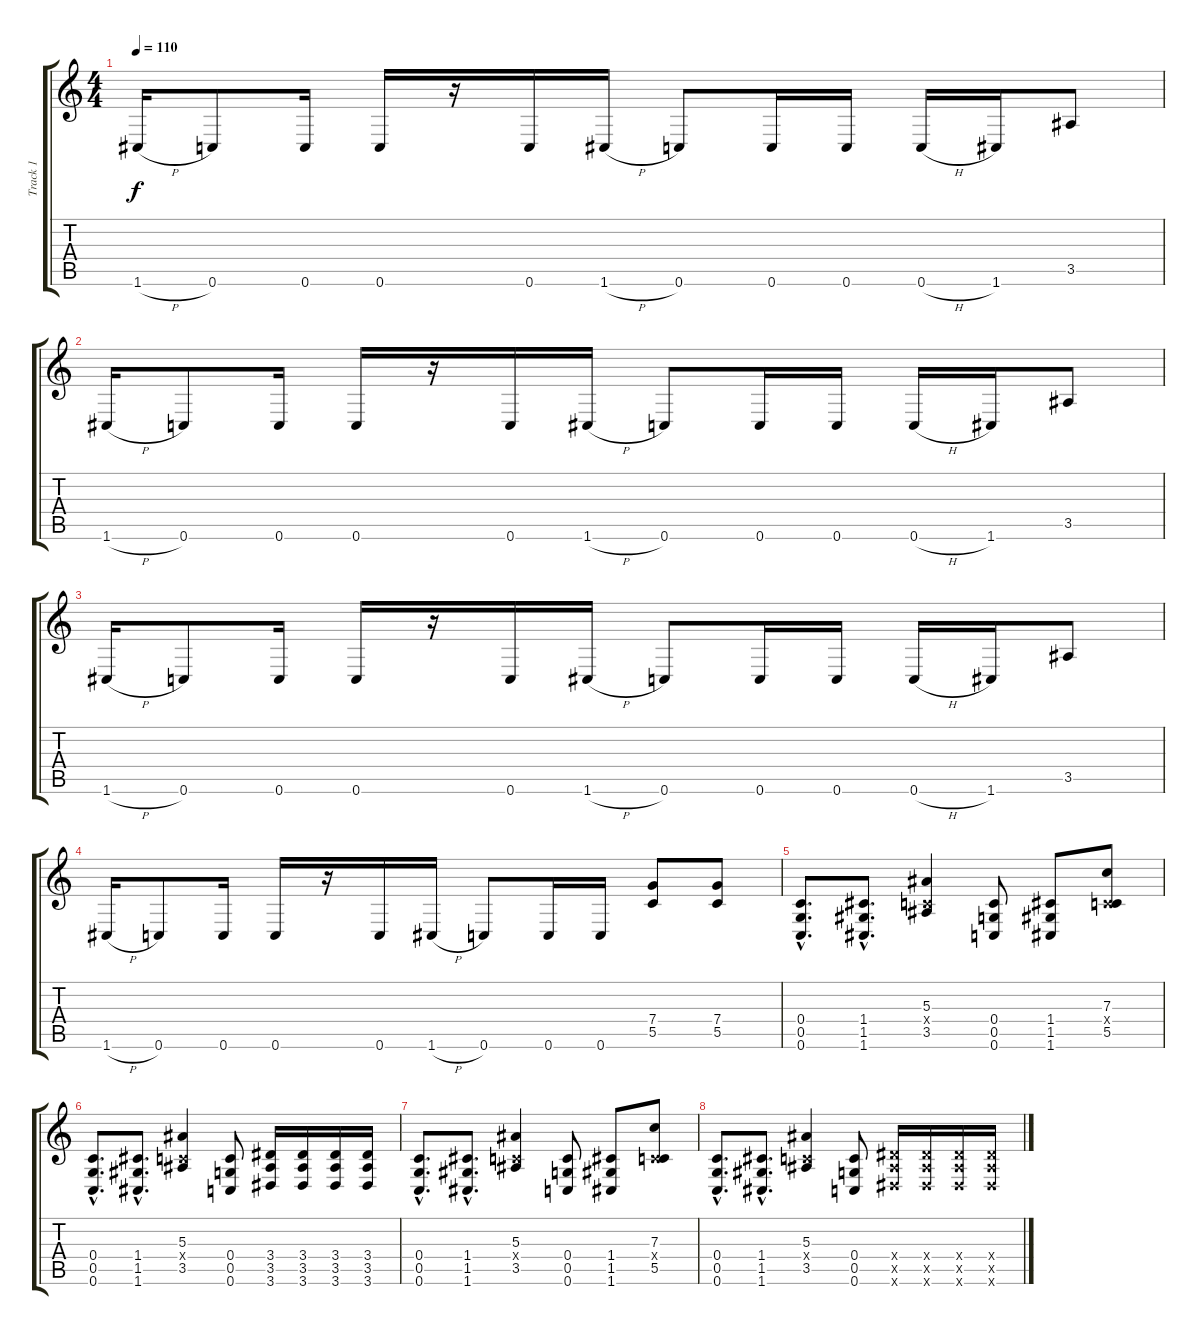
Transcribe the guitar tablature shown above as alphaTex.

\track ("Track 1" "Track 1") {instrument distortionguitar}
\staff {score tabs}
\tuning (D4 A3 F3 C3 G2 C2) {hide}
\ts (4 4)
\tempo 110
\clef g2
\ks c
1.6{h}.16{dy f} 0.6.8 0.6.16 0.6.16 r.16 0.6.16 1.6{h}.16 0.6.8 0.6.16 0.6.16 0.6{h}.16 1.6.16 3.5.8 |
1.6{h}.16 0.6.8 0.6.16 0.6.16 r.16 0.6.16 1.6{h}.16 0.6.8 0.6.16 0.6.16 0.6{h}.16 1.6.16 3.5.8 |
1.6{h}.16 0.6.8 0.6.16 0.6.16 r.16 0.6.16 1.6{h}.16 0.6.8 0.6.16 0.6.16 0.6{h}.16 1.6.16 3.5.8 |
1.6{h}.16 0.6.8 0.6.16 0.6.16 r.16 0.6.16 1.6{h}.16 0.6.8 0.6.16 0.6.16 (7.4 5.5).8 (7.4 5.5).8 |
(0.4{hac} 0.5{hac} 0.6{hac}).8{d} (1.4{hac} 1.5{hac} 1.6{hac}).8{d} (5.3 0.4{x} 3.5).4 (0.4 0.5 0.6).8 (1.4 1.5 1.6).8 (7.3 0.4{x} 5.5).8 |
(0.4{hac} 0.5{hac} 0.6{hac}).8{d} (1.4{hac} 1.5{hac} 1.6{hac}).8{d} (5.3 0.4{x} 3.5).4 (0.4 0.5 0.6).8 (3.4 3.5 3.6).16 (3.4 3.5 3.6).16 (3.4 3.5 3.6).16 (3.4 3.5 3.6).16 |
(0.4{hac} 0.5{hac} 0.6{hac}).8{d} (1.4{hac} 1.5{hac} 1.6{hac}).8{d} (5.3 0.4{x} 3.5).4 (0.4 0.5 0.6).8 (1.4 1.5 1.6).8 (7.3 0.4{x} 5.5).8 |
(0.4{hac} 0.5{hac} 0.6{hac}).8{d} (1.4{hac} 1.5{hac} 1.6{hac}).8{d} (5.3 0.4{x} 3.5).4 (0.4 0.5 0.6).8 (3.4{x} 3.5{x} 3.6{x}).16 (3.4{x} 3.5{x} 3.6{x}).16 (3.4{x} 3.5{x} 3.6{x}).16 (3.4{x} 3.5{x} 3.6{x}).16
